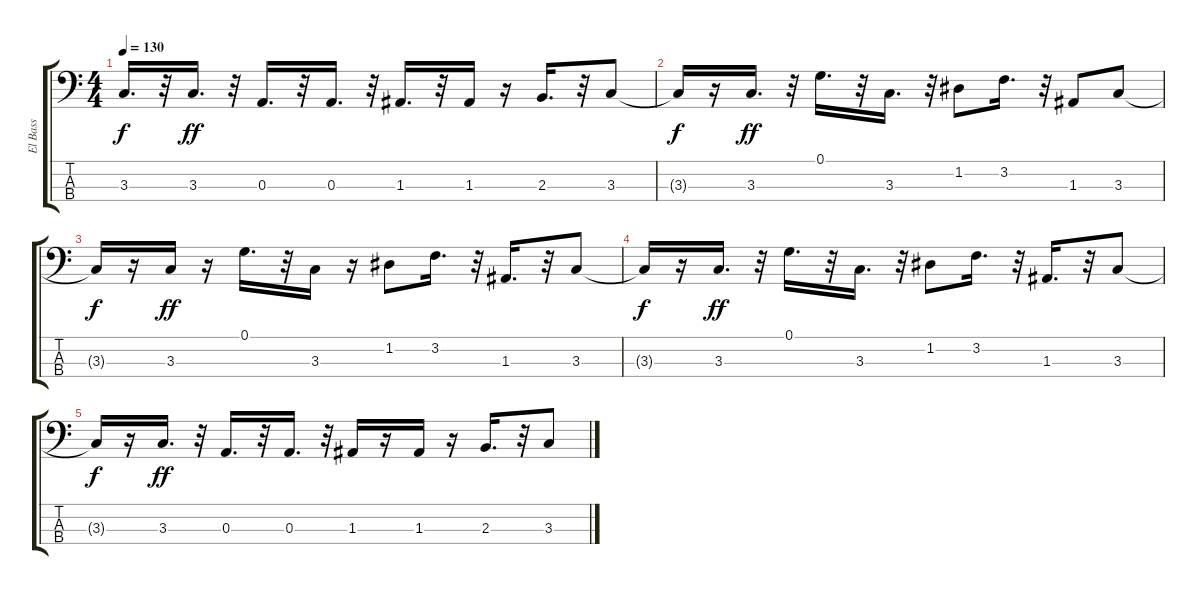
\track ("El Bass             " "El Bass   ") {instrument slapbass2}
\staff {score tabs}
\tuning (G2 D2 A1 E1) {hide}
\ts (4 4)
\tempo 130
\clef f4
\ks c
3.3{t}.16{d dy f} r.32 3.3.16{d dy ff} r.32 0.3.16{d} r.32 0.3.16{d} r.32 1.3.16{d} r.32 1.3.16 r.16 2.3.16{d} r.32 3.3.8 |
3.3{t}.16{dy f} r.16 3.3.16{d dy ff} r.32 0.1.16{d} r.32 3.3.16{d} r.32 1.2.8 3.2.16{d} r.32 1.3.8 3.3.8 |
3.3{t}.16{dy f} r.16 3.3.16{dy ff} r.16 0.1.16{d} r.32 3.3.16 r.16 1.2.8 3.2.16{d} r.32 1.3.16{d} r.32 3.3.8 |
3.3{t}.16{dy f} r.16 3.3.16{d dy ff} r.32 0.1.16{d} r.32 3.3.16{d} r.32 1.2.8 3.2.16{d} r.32 1.3.16{d} r.32 3.3.8 |
3.3{t}.16{dy f} r.16 3.3.16{d dy ff} r.32 0.3.16{d} r.32 0.3.16{d} r.32 1.3.16 r.16 1.3.16 r.16 2.3.16{d} r.32 3.3.8
